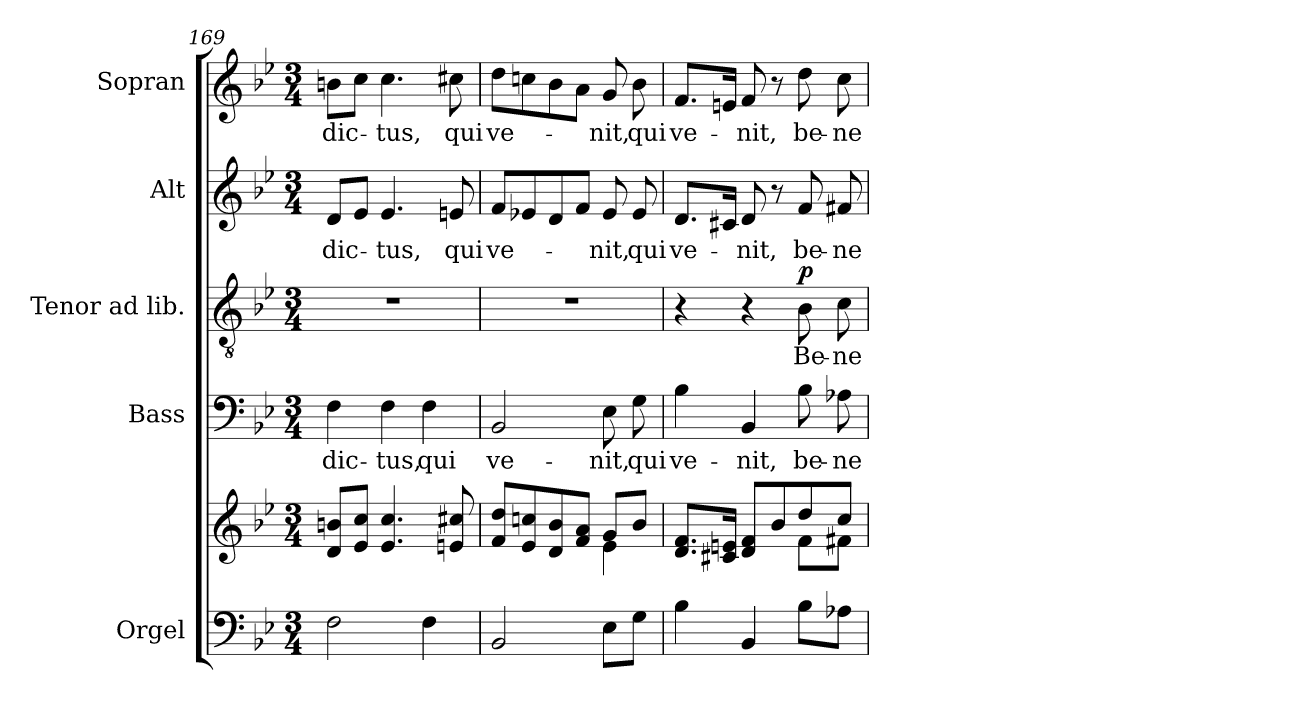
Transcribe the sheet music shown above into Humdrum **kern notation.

**kern	**kern	**kern	**text	**kern	**text	**dynam	**kern	**text	**kern	**text
*part5	*part5	*part4	*part4	*part3	*part3	*part3	*part2	*part2	*part1	*part1
*staff6	*staff5	*staff4	*staff4	*staff3	*staff3	*staff3	*staff2	*staff2	*staff1	*staff1
*I"Orgel	*	*I"Bass	*	*I"Tenor ad lib.	*	*	*I"Alt	*	*I"Sopran	*
*I'Org.	*	*I'B	*	*I'T	*	*	*I'A	*	*I'S	*
*clefF4	*clefG2	*clefF4	*	*clefGv2	*	*	*clefG2	*	*clefG2	*
*k[b-e-]	*k[b-e-]	*k[b-e-]	*	*k[b-e-]	*	*	*k[b-e-]	*	*k[b-e-]	*
*B-:	*B-:	*B-:	*	*B-:	*	*	*B-:	*	*B-:	*
*M3/4	*M3/4	*M3/4	*	*M3/4	*	*	*M3/4	*	*M3/4	*
=169	=169	=169	=169	=169	=169	=169	=169	=169	=169	=169
!	!	!	!LO:LY:b	!	!	!	!	!LO:LY:b	!	!LO:LY:b
2F\	8d/ 8bn/L	4F\	-dic-	2.r	.	.	8d/L	-dic-	8bn\L	-dic-
.	8e-/ 8cc/J	.	.	.	.	.	8e-/J	.	8cc\J	.
!	!	!	!LO:LY:b	!	!	!	!	!LO:LY:b	!	!LO:LY:b
.	4.e-/ 4.cc/	4F\	-tus,	.	.	.	4.e-/	-tus,	4.cc\	-tus,
!	!	!	!LO:LY:b	!	!	!	!	!	!	!
4F\	.	4F\	qui	.	.	.	.	.	.	.
!	!	!	!	!	!	!	!	!LO:LY:b	!	!LO:LY:b
.	8en/ 8cc#X/	.	.	.	.	.	8en/	qui	8cc#X\	qui
=170	=170	=170	=170	=170	=170	=170	=170	=170	=170	=170
*	*^	*	*	*	*	*	*	*	*	*
!	!	!	!	!LO:LY:b	!	!	!	!	!LO:LY:b	!	!LO:LY:b
2BB-/	8f/ 8dd/L	2ryy	2BB-/	ve-	2.r	.	.	8f/L	ve-	8dd\L	ve-
.	8e-/ 8ccn/	.	.	.	.	.	.	8e-X/	.	8ccn\	.
.	8d/ 8b-/	.	.	.	.	.	.	8d/	.	8b-\	.
.	8f/ 8a/J	.	.	.	.	.	.	8f/J	.	8a\J	.
!	!	!	!	!LO:LY:b	!	!	!	!	!LO:LY:b	!	!LO:LY:b
8E-\L	8g/L	4e-\	8E-\	-nit,	.	.	.	8e-/	-nit,	8g/	-nit,
!	!	!	!	!LO:LY:b	!	!	!	!	!LO:LY:b	!	!LO:LY:b
8G\J	8b-/J	.	8G\	qui	.	.	.	8e-/	qui	8b-\	qui
=171	=171	=171	=171	=171	=171	=171	=171	=171	=171	=171	=171
!	!	!	!	!LO:LY:b	!	!	!	!	!LO:LY:b	!	!LO:LY:b
4B-\	8.d/ 8.f/L	2ryy	4B-\	ve-	4r	.	.	8.d/L	ve-	8.f/L	ve-
.	16c#X/ 16en/Jk	.	.	.	.	.	.	16c#X/Jk	.	16en/Jk	.
!	!	!	!	!LO:LY:b	!	!	!	!	!LO:LY:b	!	!LO:LY:b
4BB-/	8d/ 8f/L	.	4BB-/	-nit,	4r	.	.	8d/	-nit,	8f/	-nit,
.	8b-/	.	.	.	.	.	.	8r	.	8r	.
!	!	!	!	!LO:LY:b	!	!LO:LY:b	!LO:DY:a	!	!LO:LY:b	!	!LO:LY:b
8B-\L	8dd/	8f\L	8B-\	be-	8B-\	Be-	p	8f/	be-	8dd\	be-
!	!	!	!	!LO:LY:b	!	!LO:LY:b	!	!	!LO:LY:b	!	!LO:LY:b
8A-X\J	8cc/J	8f#X\J	8A-X\	-ne-	8c\	-ne-	.	8f#X/	-ne-	8cc\	-ne-
*	*v	*v	*	*	*	*	*	*	*	*	*
=	=	=	=	=	=	=	=	=	=	=
*-	*-	*-	*-	*-	*-	*-	*-	*-	*-	*-
